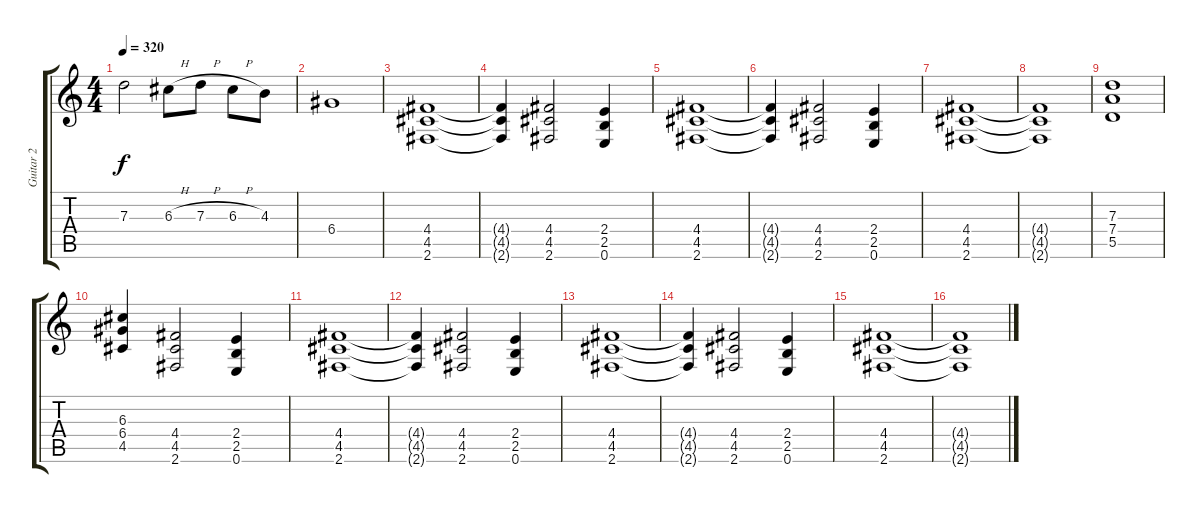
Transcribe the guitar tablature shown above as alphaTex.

\track ("Guitar 2" "Guitar 2") {instrument distortionguitar}
\staff {score tabs}
\tuning (E4 B3 G3 D3 A2 E2) {hide}
\ts (4 4)
\tempo 320
\clef g2
\ks c
7.3.2{dy f} 6.3{h}.8 7.3{h}.8 6.3{h}.8 4.3.8 |
6.4.1 |
(4.4 4.5 2.6).1 |
(4.4{t} 4.5{t} 2.6{t}).4 (4.4 4.5 2.6).2 (2.4 2.5 0.6).4 |
(4.4 4.5 2.6).1 |
(4.4{t} 4.5{t} 2.6{t}).4 (4.4 4.5 2.6).2 (2.4 2.5 0.6).4 |
(4.4 4.5 2.6).1 |
(4.4{t} 4.5{t} 2.6{t}).1 |
(7.3 7.4 5.5).1 |
(6.3 6.4 4.5).4 (4.4 4.5 2.6).2 (2.4 2.5 0.6).4 |
(4.4 4.5 2.6).1 |
(4.4{t} 4.5{t} 2.6{t}).4 (4.4 4.5 2.6).2 (2.4 2.5 0.6).4 |
(4.4 4.5 2.6).1 |
(4.4{t} 4.5{t} 2.6{t}).4 (4.4 4.5 2.6).2 (2.4 2.5 0.6).4 |
(4.4 4.5 2.6).1 |
(4.4{t} 4.5{t} 2.6{t}).1
